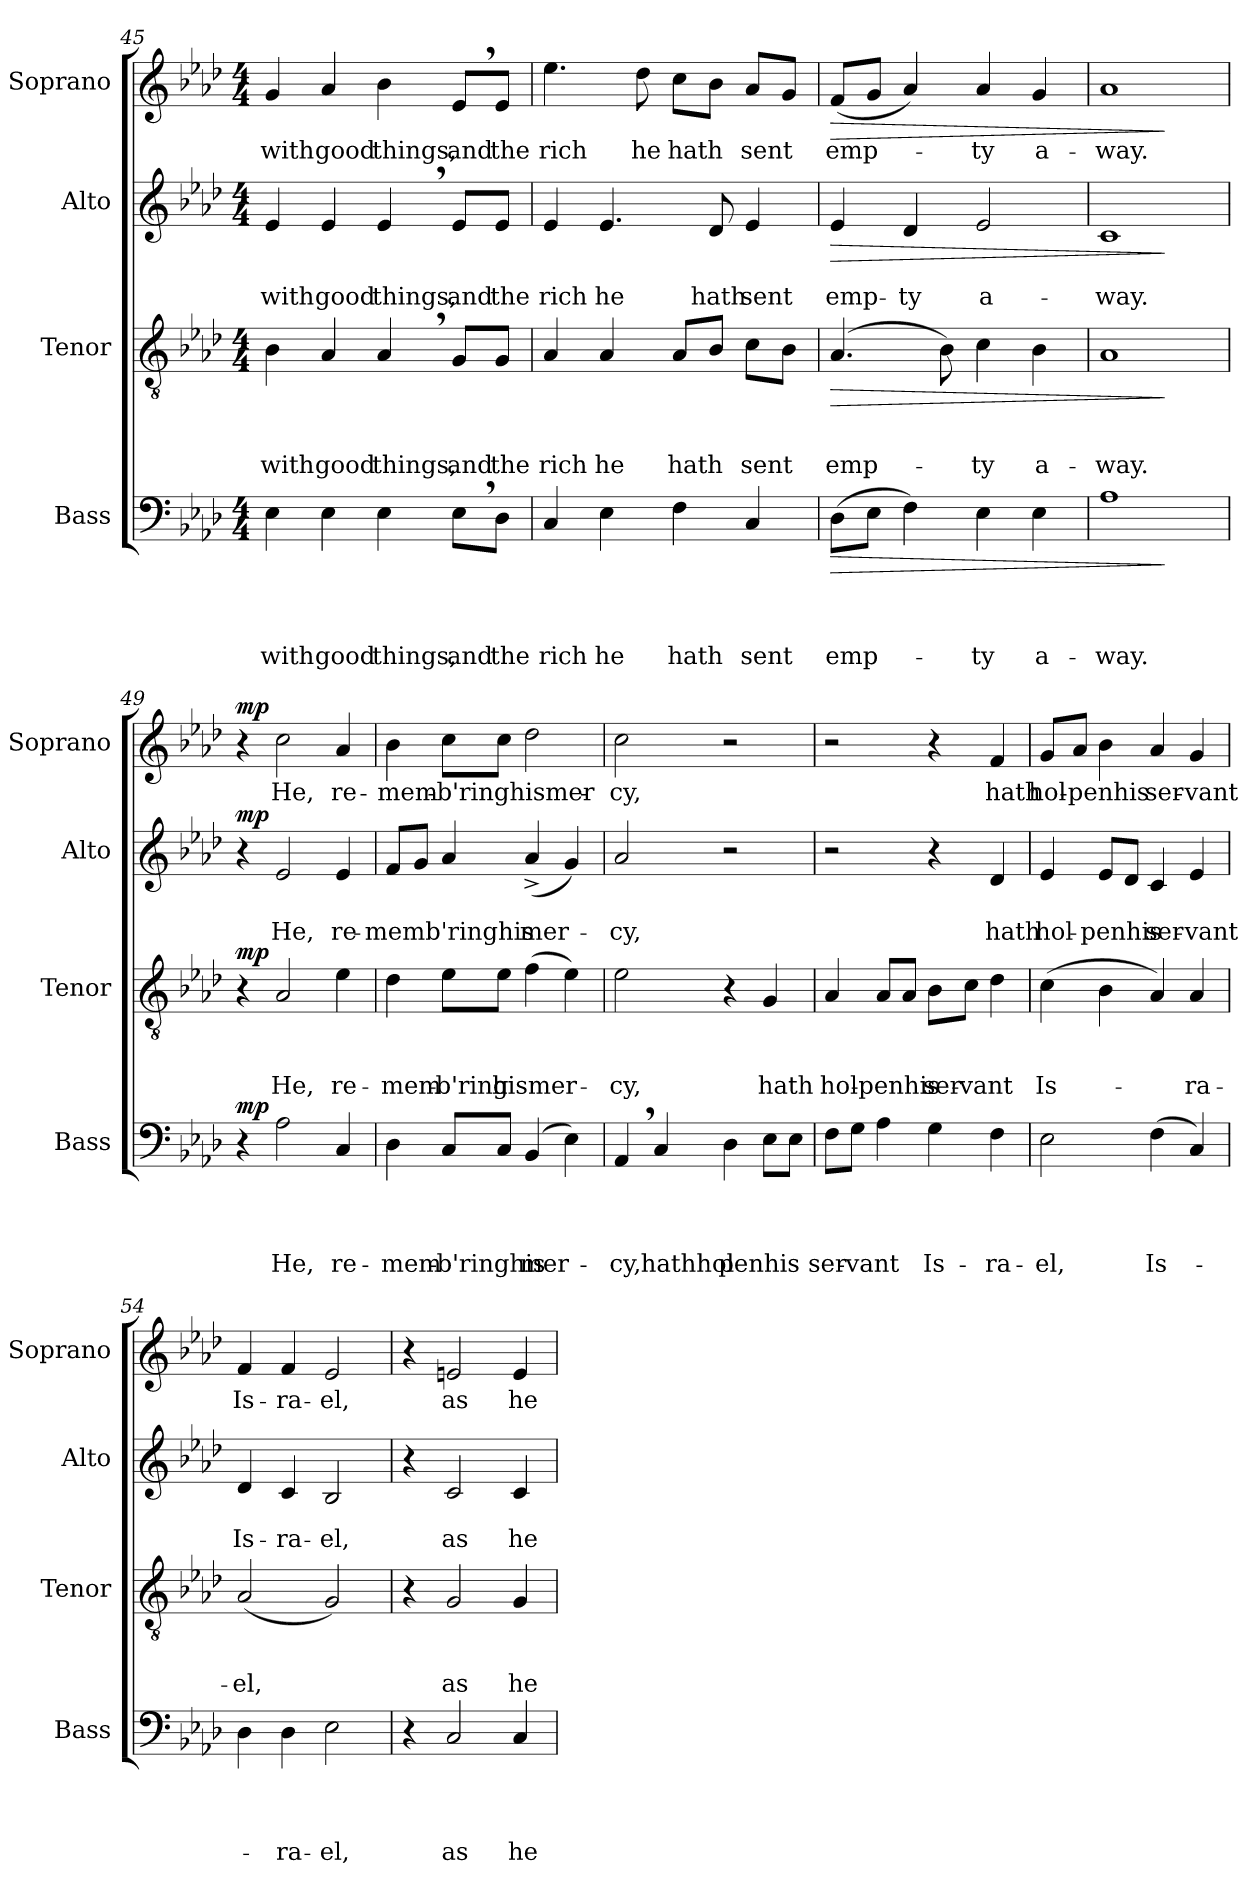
**kern	**text	**text	**text	**text	**dynam	**kern	**text	**text	**text	**dynam	**kern	**text	**text	**dynam	**kern	**text	**dynam
*part4	*part4	*part4	*part4	*part4	*part4	*part3	*part3	*part3	*part3	*part3	*part2	*part2	*part2	*part2	*part1	*part1	*part1
*staff4	*staff4	*staff4	*staff4	*staff4	*staff4	*staff3	*staff3	*staff3	*staff3	*staff3	*staff2	*staff2	*staff2	*staff2	*staff1	*staff1	*staff1
*I"Bass	*	*	*	*	*	*I"Tenor	*	*	*	*	*I"Alto	*	*	*	*I"Soprano	*	*
*I'Bass	*	*	*	*	*	*I'Tenor	*	*	*	*	*I'Alto	*	*	*	*I'Soprano	*	*
*clefF4	*	*	*	*	*	*clefGv2	*	*	*	*	*clefG2	*	*	*	*clefG2	*	*
*k[b-e-a-d-]	*	*	*	*	*	*k[b-e-a-d-]	*	*	*	*	*k[b-e-a-d-]	*	*	*	*k[b-e-a-d-]	*	*
*A-:	*	*	*	*	*	*A-:	*	*	*	*	*A-:	*	*	*	*A-:	*	*
*M4/4	*	*	*	*	*	*M4/4	*	*	*	*	*M4/4	*	*	*	*M4/4	*	*
=45	=45	=45	=45	=45	=45	=45	=45	=45	=45	=45	=45	=45	=45	=45	=45	=45	=45
!	!	!	!	!LO:LY:b	!	!	!	!	!LO:LY:b	!	!	!	!LO:LY:b	!	!	!LO:LY:b	!
4E-\	.	.	.	with	.	4B-\	.	.	with	.	4e-/	.	with	.	4g/	with	.
!	!	!	!	!LO:LY:b	!	!	!	!	!LO:LY:b	!	!	!	!LO:LY:b	!	!	!LO:LY:b	!
4E-\	.	.	.	good	.	4A-/	.	.	good	.	4e-/	.	good	.	4a-/	good	.
!	!	!	!	!LO:LY:b	!	!	!	!	!LO:LY:b	!	!	!	!LO:LY:b	!	!	!LO:LY:b	!
4E-\	.	.	.	things,	.	4A-,>/	.	.	things,	.	4e-,>/	.	things,	.	4b-\	things,	.
!	!	!	!	!LO:LY:b	!	!	!	!	!LO:LY:b	!	!	!	!LO:LY:b	!	!	!LO:LY:b	!
8E-,>\L	.	.	.	and	.	8G/L	.	.	and	.	8e-/L	.	and	.	8e-,>/L	and	.
!	!	!	!	!LO:LY:b	!	!	!	!	!LO:LY:b	!	!	!	!LO:LY:b	!	!	!LO:LY:b	!
8D-\J	.	.	.	the	.	8G/J	.	.	the	.	8e-/J	.	the	.	8e-/J	the	.
=46	=46	=46	=46	=46	=46	=46	=46	=46	=46	=46	=46	=46	=46	=46	=46	=46	=46
!	!	!	!	!LO:LY:b	!	!	!	!	!LO:LY:b	!	!	!	!LO:LY:b	!	!	!LO:LY:b	!
4C/	.	.	.	rich	.	4A-/	.	.	rich	.	4e-/	.	rich	.	4.ee-\	rich	.
!	!	!	!	!LO:LY:b	!	!	!	!	!LO:LY:b	!	!	!	!LO:LY:b	!	!	!	!
4E-\	.	.	.	he	.	4A-/	.	.	he	.	4.e-/	.	he	.	.	.	.
!	!	!	!	!	!	!	!	!	!	!	!	!	!	!	!	!LO:LY:b	!
.	.	.	.	.	.	.	.	.	.	.	.	.	.	.	8dd-\	he	.
!	!	!	!	!LO:LY:b	!	!	!	!	!LO:LY:b	!	!	!	!	!	!	!LO:LY:b	!
4F\	.	.	.	hath	.	8A-/L	.	.	hath	.	.	.	.	.	8cc\L	hath	.
!	!	!	!	!	!	!	!	!	!	!	!	!	!LO:LY:b	!	!	!	!
.	.	.	.	.	.	8B-/J	.	.	.	.	8d-/	.	hath	.	8b-\J	.	.
!	!	!	!	!LO:LY:b	!	!	!	!	!LO:LY:b	!	!	!	!LO:LY:b	!	!	!LO:LY:b	!
4C/	.	.	.	sent	.	8c\L	.	.	sent	.	4e-/	.	sent	.	8a-/L	sent	.
.	.	.	.	.	.	8B-\J	.	.	.	.	.	.	.	.	8g/J	.	.
=47	=47	=47	=47	=47	=47	=47	=47	=47	=47	=47	=47	=47	=47	=47	=47	=47	=47
!	!	!	!	!LO:LY:b	!LO:HP:b	!	!	!	!LO:LY:b	!LO:HP:b	!	!	!LO:LY:b	!LO:HP:b	!	!LO:LY:b	!LO:HP:b
(>8D-\L	.	.	.	emp-	>	(4.A-/	.	.	emp-	>	4e-/	.	emp-	>	(<8f/L	emp-	>
8E-\J	.	.	.	.	.	.	.	.	.	.	.	.	.	.	8g/J	.	.
!	!	!	!	!	!	!	!	!	!	!	!	!	!LO:LY:b:rj	!	!	!	!
4F\)	.	.	.	.	.	.	.	.	.	.	4d-/	.	-ty	.	4a-/)	.	.
.	.	.	.	.	.	8B-\)	.	.	.	.	.	.	.	.	.	.	.
!	!	!	!	!LO:LY:b	!	!	!	!	!LO:LY:b	!	!	!	!LO:LY:b	!	!	!LO:LY:b	!
4E-\	.	.	.	-ty	.	4c\	.	.	-ty	.	2e-/	.	a-	.	4a-/	-ty	.
!	!	!	!	!LO:LY:b	!	!	!	!	!LO:LY:b	!	!	!	!	!	!	!LO:LY:b	!
4E-\	.	.	.	a-	.	4B-\	.	.	a-	.	.	.	.	.	4g/	a-	.
=48	=48	=48	=48	=48	=48	=48	=48	=48	=48	=48	=48	=48	=48	=48	=48	=48	=48
!	!	!	!	!LO:LY:b	!	!	!	!	!LO:LY:b	!	!	!	!LO:LY:b	!	!	!LO:LY:b	!
1A-	.	.	.	-way.	.	1A-	.	.	-way.	.	1c	.	-way.	.	1a-	-way.	.
.	.	.	.	.	]	.	.	.	.	]	.	.	.	]	.	.	]
!!LO:LB:g=z
=49	=49	=49	=49	=49	=49	=49	=49	=49	=49	=49	=49	=49	=49	=49	=49	=49	=49
!	!	!	!	!	!LO:DY:b	!	!	!	!	!LO:DY:b	!	!	!	!LO:DY:b	!	!	!LO:DY:b
4r	.	.	.	.	mp	4r	.	.	.	mp	4r	.	.	mp	4r	.	mp
!	!	!	!	!LO:LY:b	!	!	!	!	!LO:LY:b	!	!	!	!LO:LY:b	!	!	!LO:LY:b	!
2A-\	.	.	.	He,	.	2A-/	.	.	He,	.	2e-/	.	He,	.	2cc\	He,	.
!	!	!	!	!LO:LY:b	!	!	!	!	!LO:LY:b	!	!	!	!LO:LY:b	!	!	!LO:LY:b	!
4C/	.	.	.	re-	.	4e-\	.	.	re-	.	4e-/	.	re-	.	4a-/	re-	.
=50	=50	=50	=50	=50	=50	=50	=50	=50	=50	=50	=50	=50	=50	=50	=50	=50	=50
!	!	!	!	!LO:LY:b	!	!	!	!	!LO:LY:b	!	!	!	!LO:LY:b	!	!	!LO:LY:b	!
4D-\	.	.	.	-mem-	.	4d-\	.	.	-mem-	.	8f/L	.	-memb'ringhis	.	4b-\	-mem-	.
.	.	.	.	.	.	.	.	.	.	.	8g/J	.	.	.	.	.	.
!	!	!	!	!LO:LY:b	!	!	!	!	!LO:LY:b	!	!	!	!	!	!	!LO:LY:b	!
8C/L	.	.	.	-b'ringhis	.	8e-\L	.	.	-b'ring	.	4a-/	.	.	.	8cc\L	-b'ringhismer-	.
!	!	!	!	!	!	!	!	!	!LO:LY:b	!	!	!	!	!	!	!	!
8C/J	.	.	.	.	.	8e-\J	.	.	hismer-	.	.	.	.	.	8cc\J	.	.
!	!	!	!	!LO:LY:b	!	!	!	!	!	!	!	!	!LO:LY:b	!	!	!	!
(4BB-/	.	.	.	mer-	.	(>4f\	.	.	.	.	(<4a-^</	.	mer-	.	2dd-\	.	.
4E-\)	.	.	.	.	.	4e-\)	.	.	.	.	4g/)	.	.	.	.	.	.
=51	=51	=51	=51	=51	=51	=51	=51	=51	=51	=51	=51	=51	=51	=51	=51	=51	=51
!	!	!	!	!LO:LY:b	!	!	!	!	!LO:LY:b	!	!	!	!LO:LY:b	!	!	!LO:LY:b	!
4AA-,>/	.	.	.	-cy,	.	2e-\	.	.	-cy,	.	2a-/	.	-cy,	.	2cc\	-cy,	.
!	!	!	!	!LO:LY:b	!	!	!	!	!	!	!	!	!	!	!	!	!
4C/	.	.	.	hathhol-	.	.	.	.	.	.	.	.	.	.	.	.	.
!	!	!	!	!LO:LY:b	!	!	!	!	!	!	!	!	!	!	!	!	!
4D-\	.	.	.	-penhis	.	4r	.	.	.	.	2r	.	.	.	2r	.	.
!	!	!	!	!	!	!	!	!	!LO:LY:b	!	!	!	!	!	!	!	!
8E-\L	.	.	.	.	.	4G/	.	.	hath	.	.	.	.	.	.	.	.
8E-\J	.	.	.	.	.	.	.	.	.	.	.	.	.	.	.	.	.
=52	=52	=52	=52	=52	=52	=52	=52	=52	=52	=52	=52	=52	=52	=52	=52	=52	=52
!	!	!	!	!LO:LY:b	!	!	!	!	!LO:LY:b	!	!	!	!	!	!	!	!
8F\L	.	.	.	ser-	.	4A-/	.	.	hol-	.	2r	.	.	.	2r	.	.
!	!	!	!	!LO:LY:b	!	!	!	!	!	!	!	!	!	!	!	!	!
8G\J	.	.	.	-vant	.	.	.	.	.	.	.	.	.	.	.	.	.
!	!	!	!	!	!	!	!	!	!LO:LY:b	!	!	!	!	!	!	!	!
4A-\	.	.	.	.	.	8A-/L	.	.	-penhis	.	.	.	.	.	.	.	.
.	.	.	.	.	.	8A-/J	.	.	.	.	.	.	.	.	.	.	.
!	!	!	!	!LO:LY:b	!	!	!	!	!LO:LY:b	!	!	!	!	!	!	!	!
4G\	.	.	.	Is-	.	8B-\L	.	.	ser-	.	4r	.	.	.	4r	.	.
!	!	!	!	!	!	!	!	!	!LO:LY:b	!	!	!	!	!	!	!	!
.	.	.	.	.	.	8c\J	.	.	-vant	.	.	.	.	.	.	.	.
!	!	!	!	!LO:LY:b	!	!	!	!	!	!	!	!	!LO:LY:b	!	!	!LO:LY:b	!
4F\	.	.	.	-ra-	.	4d-\	.	.	.	.	4d-/	.	hath	.	4f/	hath	.
=53	=53	=53	=53	=53	=53	=53	=53	=53	=53	=53	=53	=53	=53	=53	=53	=53	=53
!	!	!	!	!LO:LY:b	!	!	!	!	!LO:LY:b	!	!	!	!LO:LY:b	!	!	!LO:LY:b	!
2E-\	.	.	.	-el,	.	(>4c\	.	.	Is-	.	4e-/	.	hol-	.	8g/L	hol-	.
!	!	!	!	!	!	!	!	!	!	!	!	!	!	!	!	!LO:LY:b	!
.	.	.	.	.	.	.	.	.	.	.	.	.	.	.	8a-/J	-penhis	.
!	!	!	!	!	!	!	!	!	!	!	!	!	!LO:LY:b	!	!	!	!
.	.	.	.	.	.	4B-\	.	.	.	.	8e-/L	.	-penhis	.	4b-\	.	.
.	.	.	.	.	.	.	.	.	.	.	8d-/J	.	.	.	.	.	.
!	!	!	!	!LO:LY:b	!	!	!	!	!	!	!	!	!LO:LY:b	!	!	!LO:LY:b	!
(>4F\	.	.	.	Is-	.	4A-/)	.	.	.	.	4c/	.	ser-	.	4a-/	ser-	.
!	!	!	!	!	!	!	!	!	!LO:LY:b	!	!	!	!LO:LY:b	!	!	!LO:LY:b	!
4C/)	.	.	.	.	.	4A-/	.	.	-ra-	.	4e-/	.	-vant	.	4g/	-vant	.
!!LO:PB:g=z
=54	=54	=54	=54	=54	=54	=54	=54	=54	=54	=54	=54	=54	=54	=54	=54	=54	=54
!	!	!	!	!	!	!	!	!	!LO:LY:b	!	!	!	!LO:LY:b	!	!	!LO:LY:b	!
4D-\	.	.	.	.	.	(<2A-/	.	.	-el,	.	4d-/	.	Is-	.	4f/	Is-	.
!	!	!	!	!LO:LY:b	!	!	!	!	!	!	!	!	!LO:LY:b	!	!	!LO:LY:b	!
4D-\	.	.	.	-ra-	.	.	.	.	.	.	4c/	.	-ra-	.	4f/	-ra-	.
!	!	!	!	!LO:LY:b	!	!	!	!	!	!	!	!	!LO:LY:b	!	!	!LO:LY:b	!
2E-\	.	.	.	-el,	.	2G/)	.	.	.	.	2B-/	.	-el,	.	2e-/	-el,	.
=55	=55	=55	=55	=55	=55	=55	=55	=55	=55	=55	=55	=55	=55	=55	=55	=55	=55
4r	.	.	.	.	.	4r	.	.	.	.	4r	.	.	.	4r	.	.
!	!	!	!	!LO:LY:b	!	!	!	!	!LO:LY:b	!	!	!	!LO:LY:b	!	!	!LO:LY:b	!
2C/	.	.	.	as	.	2G/	.	.	as	.	2c/	.	as	.	2en/	as	.
!	!	!	!	!LO:LY:b	!	!	!	!	!LO:LY:b	!	!	!	!LO:LY:b	!	!	!LO:LY:b	!
4C/	.	.	.	he	.	4G/	.	.	he	.	4c/	.	he	.	4e/	he	.
=	=	=	=	=	=	=	=	=	=	=	=	=	=	=	=	=	=
*-	*-	*-	*-	*-	*-	*-	*-	*-	*-	*-	*-	*-	*-	*-	*-	*-	*-
